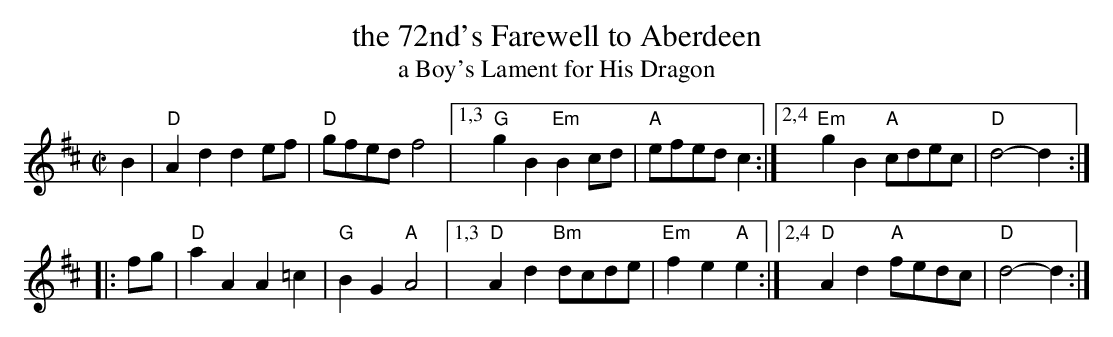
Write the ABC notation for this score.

X:1
T: the 72nd's Farewell to Aberdeen
T: a Boy's Lament for His Dragon
M: C|
K: D
B2 |\
"D"A2d2 d2ef | "D"gfed f4 |\
[1,3 "G"g2B2 "Em"B2cd | "A"efed c2 :|\
[2,4 "Em"g2B2 "A"cdec | "D"d4- d2 :|
|: fg |\
"D"a2A2 A2=c2 | "G"B2G2 "A"A4 |\
[1,3 "D"A2d2 "Bm"dcde | "Em"f2e2 "A"e2 :|\
[2,4 "D"A2d2 "A"fedc | "D"d4- d2 :|
